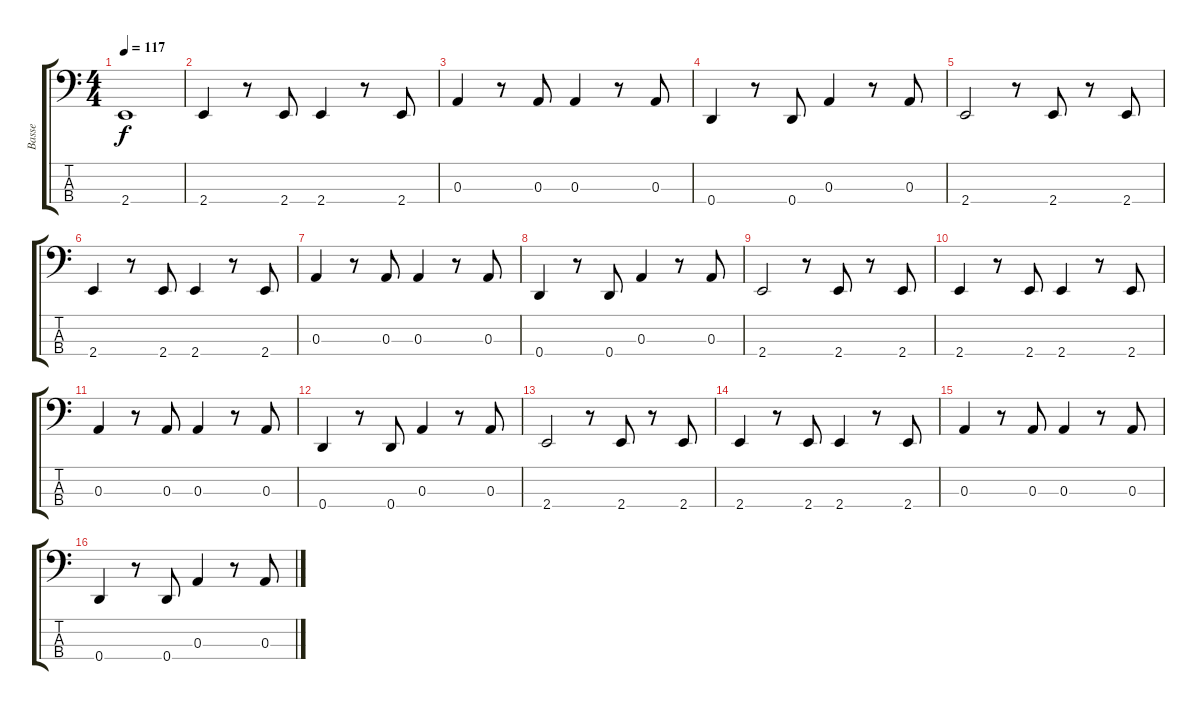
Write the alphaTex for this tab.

\track ("Basse" "Basse") {instrument electricbassfinger}
\staff {score tabs}
\tuning (G2 D2 A1 D1) {hide}
\ts (4 4)
\tempo 117
\clef f4
\ks c
2.4.1{dy f} |
2.4.4 r.8 2.4.8 2.4.4 r.8 2.4.8 |
0.3.4 r.8 0.3.8 0.3.4 r.8 0.3.8 |
0.4.4 r.8 0.4.8 0.3.4 r.8 0.3.8 |
2.4.2 r.8 2.4.8 r.8 2.4.8 |
2.4.4 r.8 2.4.8 2.4.4 r.8 2.4.8 |
0.3.4 r.8 0.3.8 0.3.4 r.8 0.3.8 |
0.4.4 r.8 0.4.8 0.3.4 r.8 0.3.8 |
2.4.2 r.8 2.4.8 r.8 2.4.8 |
2.4.4 r.8 2.4.8 2.4.4 r.8 2.4.8 |
0.3.4 r.8 0.3.8 0.3.4 r.8 0.3.8 |
0.4.4 r.8 0.4.8 0.3.4 r.8 0.3.8 |
2.4.2 r.8 2.4.8 r.8 2.4.8 |
2.4.4 r.8 2.4.8 2.4.4 r.8 2.4.8 |
0.3.4 r.8 0.3.8 0.3.4 r.8 0.3.8 |
0.4.4 r.8 0.4.8 0.3.4 r.8 0.3.8
